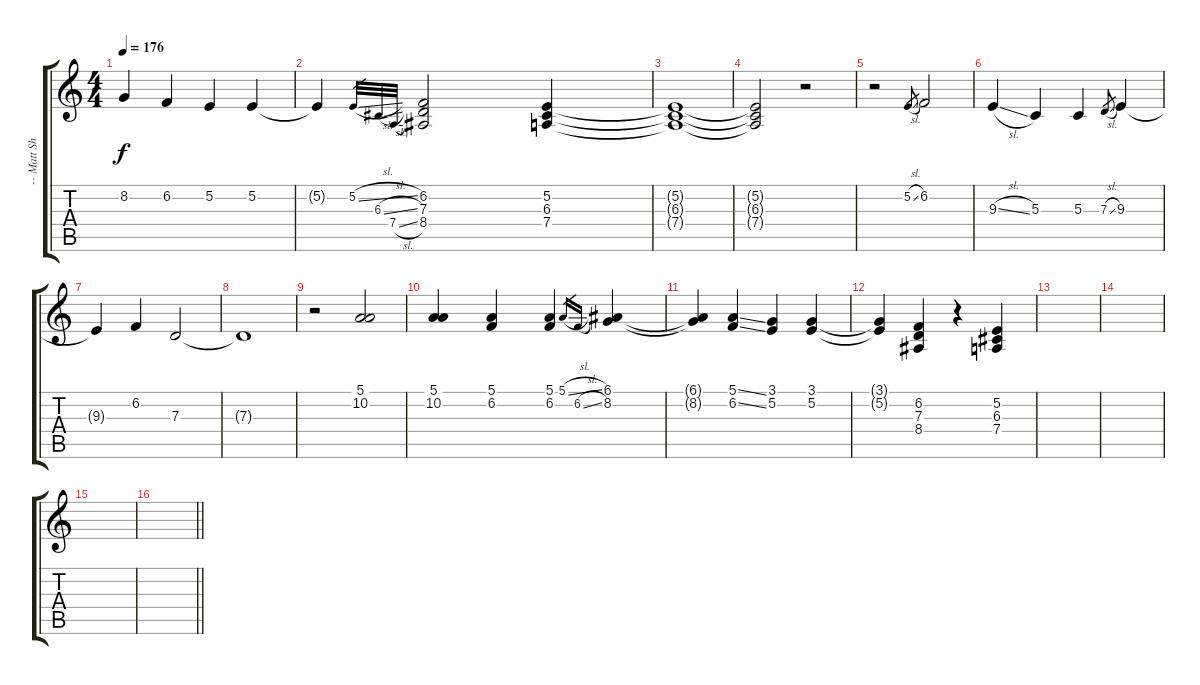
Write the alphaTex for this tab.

\track ("-- Matt Shadows - Vocals" "-- Matt Sh") {instrument oboe}
\staff {score tabs}
\tuning (E4 B3 G3 D3 A2 D2) {hide}
\ts (4 4)
\tempo 176
\clef g2
\ks c
8.2{t}.4{dy f} 6.2.4 5.2.4 5.2.4 |
5.2{t}.4 5.2{sl}.32{gr} 6.3{sl}.32{gr} 7.4{sl}.32{gr} (6.2 7.3 8.4).2 (5.2 6.3 7.4).4 |
(5.2{t} 6.3{t} 7.4{t}).1 |
(5.2{t} 6.3{t} 7.4{t}).2 r.2 |
r.2 5.2{sl}.8{gr} 6.2.2 |
9.3{sl}.4 5.3.4 5.3.4 7.3{sl}.8{gr} 9.3.4 |
9.3{t}.4 6.2.4 7.3.2 |
7.3{t}.1 |
r.2 (5.1 10.2).2 |
(5.1 10.2).4 (5.1 6.2).4 (5.1 6.2).4 5.1{sl}.16{gr} 6.2{sl}.16{gr} (6.1 8.2).4 |
(6.1{t} 8.2{t}).4 (5.1{ss} 6.2{ss}).4 (3.1 5.2).4 (3.1 5.2).4 |
(3.1{t} 5.2{t}).4 (6.2 7.3 8.4).4 r.4 (5.2 6.3 7.4).4 |
|
|
|
\barLineRight lightlight
